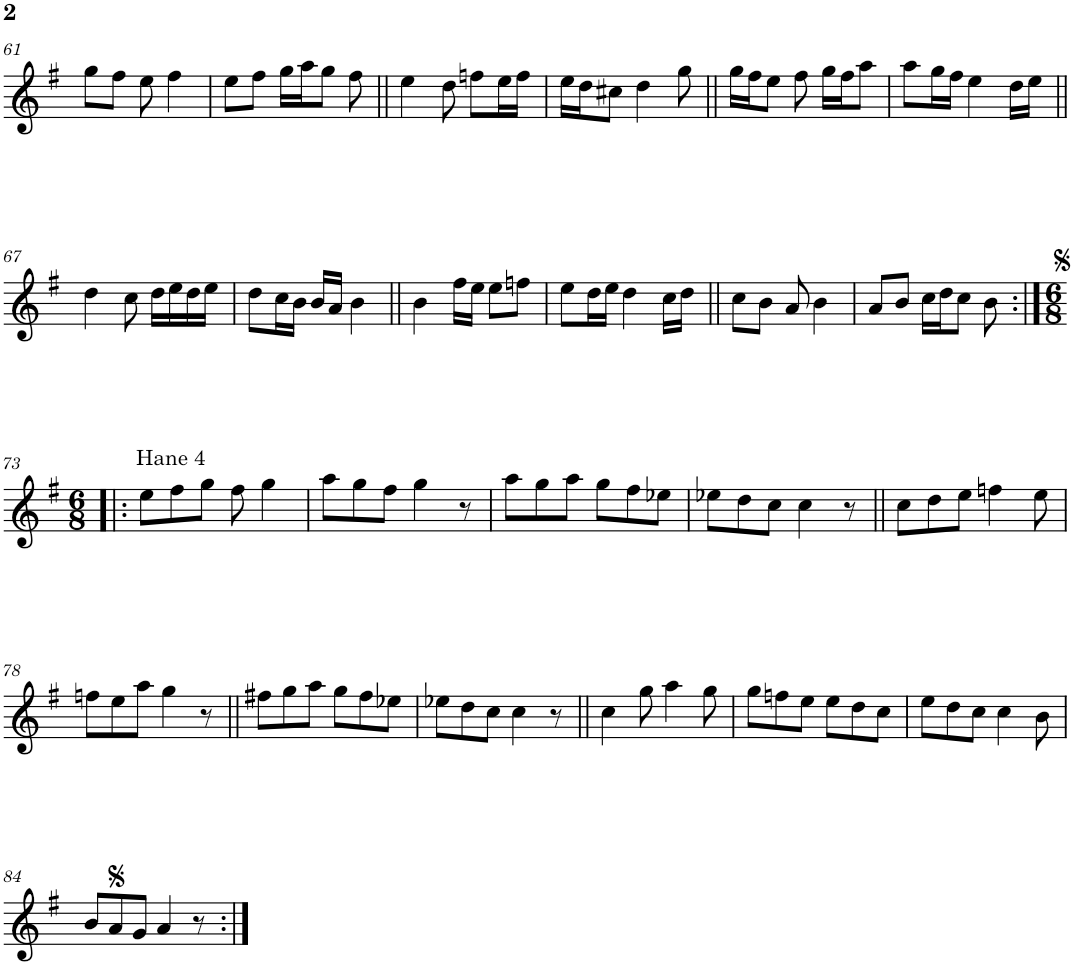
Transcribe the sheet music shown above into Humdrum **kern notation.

**kern
*part1
*staff1
*I"Piano
*I'Pno.
!!LO:PB:g=z
*clefG2
*k[f#]
*M5/8
=61
8gg\L
8ff#\J
8ee\
4ff#\
=62
8ee\L
8ff#\J
16gg\LL
16aa\J
8gg\J
8ff#\
=63||
4ee\
8dd\
8ffn\L
16ee\L
16ff\JJ
=64
16ee\LL
16dd\J
8cc#X\J
4dd\
8gg\
=65||
16gg\LL
16ff#\J
8ee\J
8ff#\
16gg\LL
16ff#\J
8aa\J
=66
8aa\L
16gg\L
16ff#\JJ
4ee\
16dd\LL
16ee\JJ
!!LO:LB:g=z
=67||
4dd\
8cc\
16dd\LL
16ee\
16dd\
16ee\JJ
=68
8dd\L
16cc\L
16b\JJ
16b/LL
16a/JJ
4b\
=69||
4b\
16ff#\LL
16ee\JJ
8ee\L
8ffn\J
=70
8ee\L
16dd\L
16ee\JJ
4dd\
16cc\LL
16dd\JJ
=71||
8cc\L
8b\J
8a/
4b\
=72
8a/L
8b/J
16cc\LL
16dd\J
8cc\J
8b\
!!LO:LB:g=z
=73:|!|:
*M6/8
!LO:TX:a:t=Hane 4
8ee\L
8ff#\
8gg\J
8ff#\
4gg\
=74
8aa\L
8gg\
8ff#\J
4gg\
8r
=75
8aa\L
8gg\
8aa\J
8gg\L
8ff#\
8ee-X\J
=76
8ee-X\L
8dd\
8cc\J
4cc\
8r
=77||
8cc\L
8dd\
8ee\J
4ffn\
8ee\
!!LO:LB:g=z
=78
8ffn\L
8ee\
8aa\J
4gg\
8r
=79||
8ff#X\L
8gg\
8aa\J
8gg\L
8ff#\
8ee-X\J
=80
8ee-X\L
8dd\
8cc\J
4cc\
8r
=81||
4cc\
8gg\
4aa\
8gg\
=82
8gg\L
8ffn\
8ee\J
8ee\L
8dd\
8cc\J
=83
8ee\L
8dd\
8cc\J
4cc\
8b\
!!LO:LB:g=z
=84
8b/L
8a/
8g/J
4a/
8r
=:|!
*-
